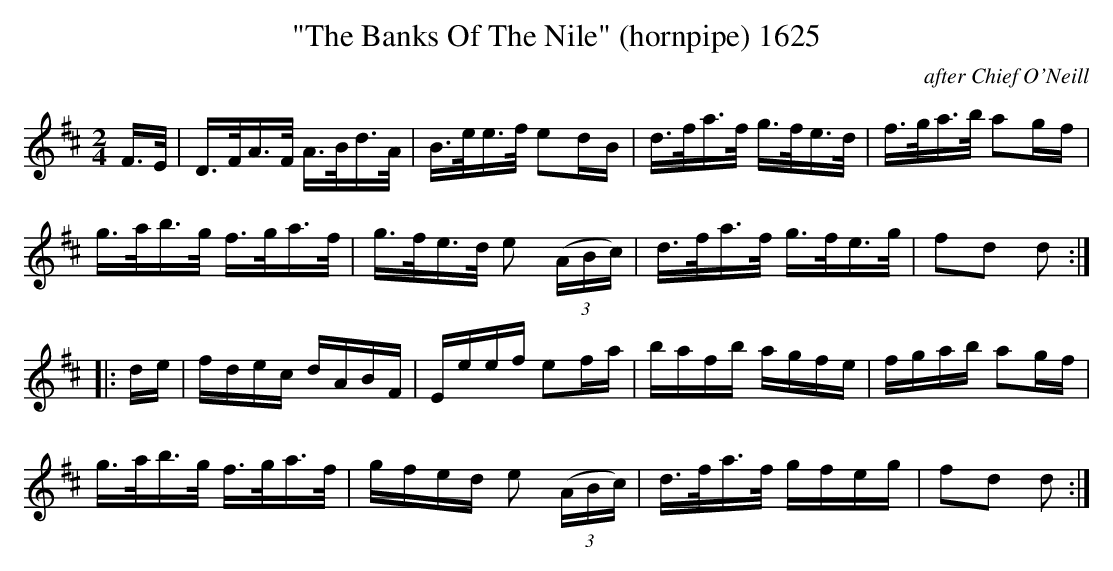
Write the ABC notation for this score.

X:1
T:"The Banks Of The Nile" (hornpipe) 1625
C:after Chief O'Neill
BRENNAN July 2003 (HTTP://WWW.SOSYOURMOM.COM)
M:2/4
L:1/16
K:D
F3/2E/2|D3/2F/2A3/2F/2 A3/2B/2d3/2A/2|B3/2e/2e3/2f/2 e2dB|d3/2f/2a3/2f/2 g3/2f/2e3/2d/2|f3/2g/2a3/2b/2 a2gf|
g3/2a/2b3/2g/2 f3/2g/2a3/2f/2|g3/2f/2e3/2d/2 e2 (3(ABc)|d3/2f/2a3/2f/2 g3/2f/2e3/2g/2|f2d2 d2:|
|:de|fdec dABF|Eeef e2fa|bafb agfe|fgab a2gf|
g3/2a/2b3/2g/2 f3/2g/2a3/2f/2|gfed e2 (3(ABc)|d3/2f/2a3/2f/2 gfeg|f2d2 d2:|
